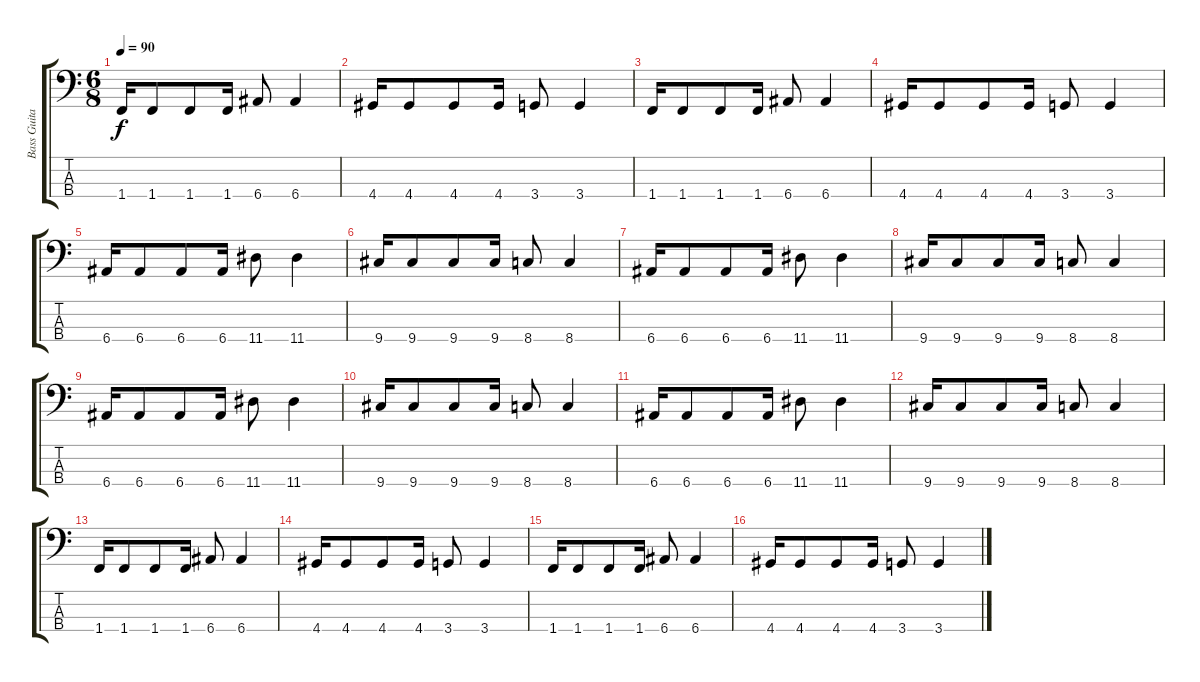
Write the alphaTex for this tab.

\track ("Bass Guitar" "Bass Guita") {instrument electricbassfinger}
\staff {score tabs}
\tuning (G2 D2 A1 E1) {hide}
\ts (6 8)
\tempo 90
\clef f4
\ks c
1.4.16{dy f} 1.4.8 1.4.8 1.4.16 6.4.8 6.4.4 |
4.4.16 4.4.8 4.4.8 4.4.16 3.4.8 3.4.4 |
1.4.16 1.4.8 1.4.8 1.4.16 6.4.8 6.4.4 |
4.4.16 4.4.8 4.4.8 4.4.16 3.4.8 3.4.4 |
6.4.16 6.4.8 6.4.8 6.4.16 11.4.8 11.4.4 |
9.4.16 9.4.8 9.4.8 9.4.16 8.4.8 8.4.4 |
6.4.16 6.4.8 6.4.8 6.4.16 11.4.8 11.4.4 |
9.4.16 9.4.8 9.4.8 9.4.16 8.4.8 8.4.4 |
6.4.16 6.4.8 6.4.8 6.4.16 11.4.8 11.4.4 |
9.4.16 9.4.8 9.4.8 9.4.16 8.4.8 8.4.4 |
6.4.16 6.4.8 6.4.8 6.4.16 11.4.8 11.4.4 |
9.4.16 9.4.8 9.4.8 9.4.16 8.4.8 8.4.4 |
1.4.16 1.4.8 1.4.8 1.4.16 6.4.8 6.4.4 |
4.4.16 4.4.8 4.4.8 4.4.16 3.4.8 3.4.4 |
1.4.16 1.4.8 1.4.8 1.4.16 6.4.8 6.4.4 |
4.4.16 4.4.8 4.4.8 4.4.16 3.4.8 3.4.4
